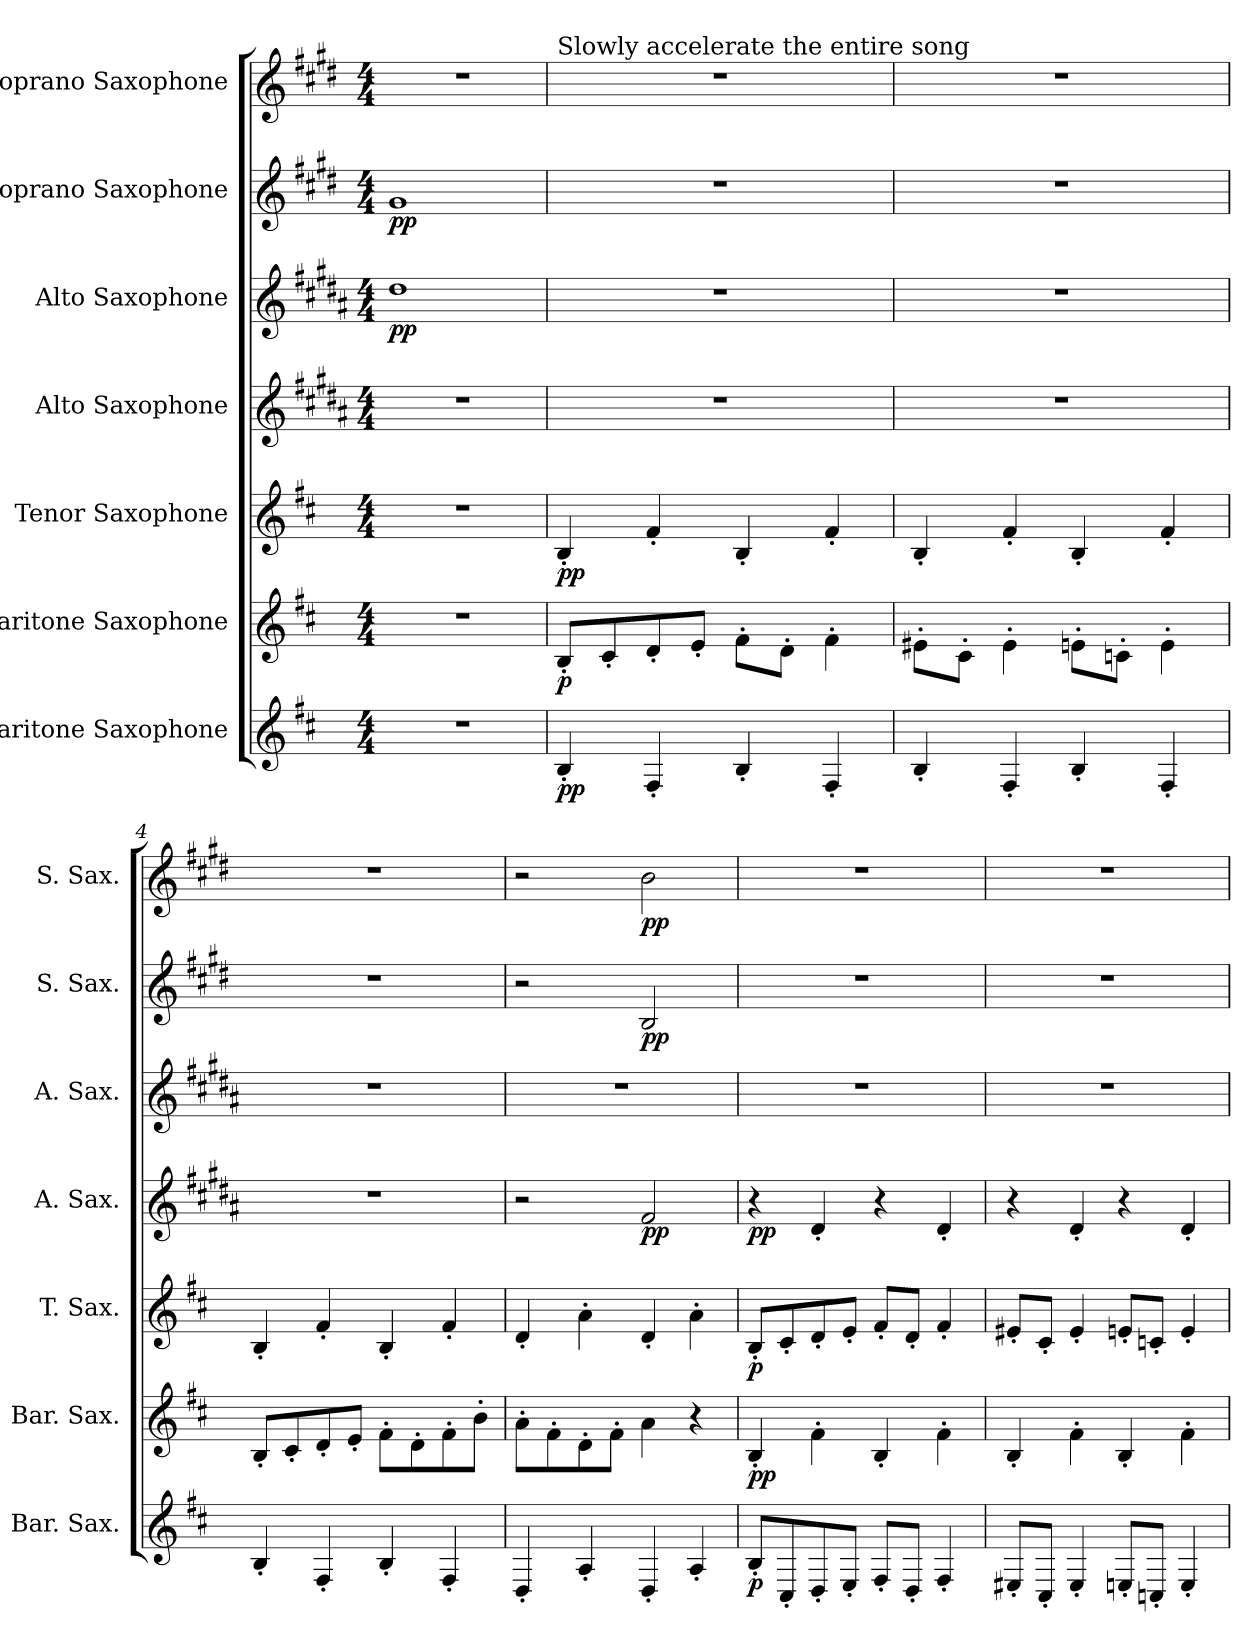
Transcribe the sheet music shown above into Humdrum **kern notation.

**kern	**dynam	**kern	**dynam	**kern	**dynam	**kern	**dynam	**kern	**dynam	**kern	**dynam	**kern	**dynam
*part7	*part7	*part6	*part6	*part5	*part5	*part4	*part4	*part3	*part3	*part2	*part2	*part1	*part1
*staff7	*staff7	*staff6	*staff6	*staff5	*staff5	*staff4	*staff4	*staff3	*staff3	*staff2	*staff2	*staff1	*staff1
*I"Baritone Saxophone	*	*I"Baritone Saxophone	*	*I"Tenor Saxophone	*	*I"Alto Saxophone	*	*I"Alto Saxophone	*	*I"Soprano Saxophone	*	*I"Soprano Saxophone	*
*I'Bar. Sax.	*	*I'Bar. Sax.	*	*I'T. Sax.	*	*I'A. Sax.	*	*I'A. Sax.	*	*I'S. Sax.	*	*I'S. Sax.	*
*clefG2	*	*clefG2	*	*clefG2	*	*clefG2	*	*clefG2	*	*clefG2	*	*clefG2	*
*ITrd12c21	*	*ITrd12c21	*	*ITrd8c14	*	*ITrd5c9	*	*ITrd5c9	*	*ITrd1c2	*	*ITrd1c2	*
*k[f#c#]	*	*k[f#c#]	*	*k[f#c#]	*	*k[f#c#]	*	*k[f#c#]	*	*k[f#c#]	*	*k[f#c#]	*
*M4/4	*	*M4/4	*	*M4/4	*	*M4/4	*	*M4/4	*	*M4/4	*	*M4/4	*
*MM90	*	*MM90	*	*MM90	*	*MM90	*	*MM90	*	*MM90	*	*MM90	*
=1	=1	=1	=1	=1	=1	=1	=1	=1	=1	=1	=1	=1	=1
!	!	!	!	!	!	!	!	!	!LO:DY:b	!	!LO:DY:b	!	!
1r	.	1r	.	1r	.	1r	.	1f#	pp	1f#	pp	1r	.
=2	=2	=2	=2	=2	=2	=2	=2	=2	=2	=2	=2	=2	=2
!	!	!	!	!	!	!	!	!	!	!	!	!LO:TX:a:t=Slowly accelerate the entire song	!
!	!LO:DY:b	!	!LO:DY:b	!	!LO:DY:b	!	!	!	!	!	!	!	!
4BB'/	pp	8BB'/L	p	4BB'/	pp	1r	.	1r	.	1r	.	1r	.
.	.	8C#'/	.	.	.	.	.	.	.	.	.	.	.
4FF#'/	.	8D'/	.	4F#'/	.	.	.	.	.	.	.	.	.
.	.	8E'/J	.	.	.	.	.	.	.	.	.	.	.
4BB'/	.	8F#'\L	.	4BB'/	.	.	.	.	.	.	.	.	.
.	.	8D'\J	.	.	.	.	.	.	.	.	.	.	.
4FF#'/	.	4F#'\	.	4F#'/	.	.	.	.	.	.	.	.	.
=3	=3	=3	=3	=3	=3	=3	=3	=3	=3	=3	=3	=3	=3
4BB'/	.	8E#X'\L	.	4BB'/	.	1r	.	1r	.	1r	.	1r	.
.	.	8C#'\J	.	.	.	.	.	.	.	.	.	.	.
4FF#'/	.	4E#'\	.	4F#'/	.	.	.	.	.	.	.	.	.
4BB'/	.	8En'\L	.	4BB'/	.	.	.	.	.	.	.	.	.
.	.	8Cn'\J	.	.	.	.	.	.	.	.	.	.	.
4FF#'/	.	4E'\	.	4F#'/	.	.	.	.	.	.	.	.	.
=4	=4	=4	=4	=4	=4	=4	=4	=4	=4	=4	=4	=4	=4
4BB'/	.	8BB'/L	.	4BB'/	.	1r	.	1r	.	1r	.	1r	.
.	.	8C#'/	.	.	.	.	.	.	.	.	.	.	.
4FF#'/	.	8D'/	.	4F#'/	.	.	.	.	.	.	.	.	.
.	.	8E'/J	.	.	.	.	.	.	.	.	.	.	.
4BB'/	.	8F#'\L	.	4BB'/	.	.	.	.	.	.	.	.	.
.	.	8D'\	.	.	.	.	.	.	.	.	.	.	.
4FF#'/	.	8F#'\	.	4F#'/	.	.	.	.	.	.	.	.	.
.	.	8B'\J	.	.	.	.	.	.	.	.	.	.	.
=5	=5	=5	=5	=5	=5	=5	=5	=5	=5	=5	=5	=5	=5
4DD'/	.	8A'\L	.	4D'/	.	2r	.	1r	.	2r	.	2r	.
.	.	8F#'\	.	.	.	.	.	.	.	.	.	.	.
4AA'/	.	8D'\	.	4A'\	.	.	.	.	.	.	.	.	.
.	.	8F#'\J	.	.	.	.	.	.	.	.	.	.	.
!	!	!	!	!	!	!	!LO:DY:b	!	!	!	!LO:DY:b	!	!LO:DY:b
4DD'/	.	4A\	.	4D'/	.	2A/	pp	.	.	2A/	pp	2a\	pp
4AA'/	.	4r	.	4A'\	.	.	.	.	.	.	.	.	.
!!LO:PB:g=z
=6	=6	=6	=6	=6	=6	=6	=6	=6	=6	=6	=6	=6	=6
*	*	*	*	*	*	*	*	*	*	*	*	*MM100	*
!	!LO:DY:b	!	!LO:DY:b	!	!LO:DY:b	!	!LO:DY:b	!	!	!	!	!	!
8BB'/L	p	4BB'/	pp	8BB'/L	p	4r	pp	1r	.	1r	.	1r	.
8CC#'/	.	.	.	8C#'/	.	.	.	.	.	.	.	.	.
8DD'/	.	4F#'\	.	8D'/	.	4F#'/	.	.	.	.	.	.	.
8EE'/J	.	.	.	8E'/J	.	.	.	.	.	.	.	.	.
8FF#'/L	.	4BB'/	.	8F#'/L	.	4r	.	.	.	.	.	.	.
8DD'/J	.	.	.	8D'/J	.	.	.	.	.	.	.	.	.
4FF#'/	.	4F#'\	.	4F#'/	.	4F#'/	.	.	.	.	.	.	.
=7	=7	=7	=7	=7	=7	=7	=7	=7	=7	=7	=7	=7	=7
*	*	*	*	*	*	*	*	*	*	*	*	*MM110	*
8EE#X'/L	.	4BB'/	.	8E#X'/L	.	4r	.	1r	.	1r	.	1r	.
8CC#'/J	.	.	.	8C#'/J	.	.	.	.	.	.	.	.	.
4EE#'/	.	4F#'\	.	4E#'/	.	4F#'/	.	.	.	.	.	.	.
8EEn'/L	.	4BB'/	.	8En'/L	.	4r	.	.	.	.	.	.	.
8CCn'/J	.	.	.	8Cn'/J	.	.	.	.	.	.	.	.	.
4EE'/	.	4F#'\	.	4E'/	.	4F#'/	.	.	.	.	.	.	.
=	=	=	=	=	=	=	=	=	=	=	=	=	=
*-	*-	*-	*-	*-	*-	*-	*-	*-	*-	*-	*-	*-	*-
